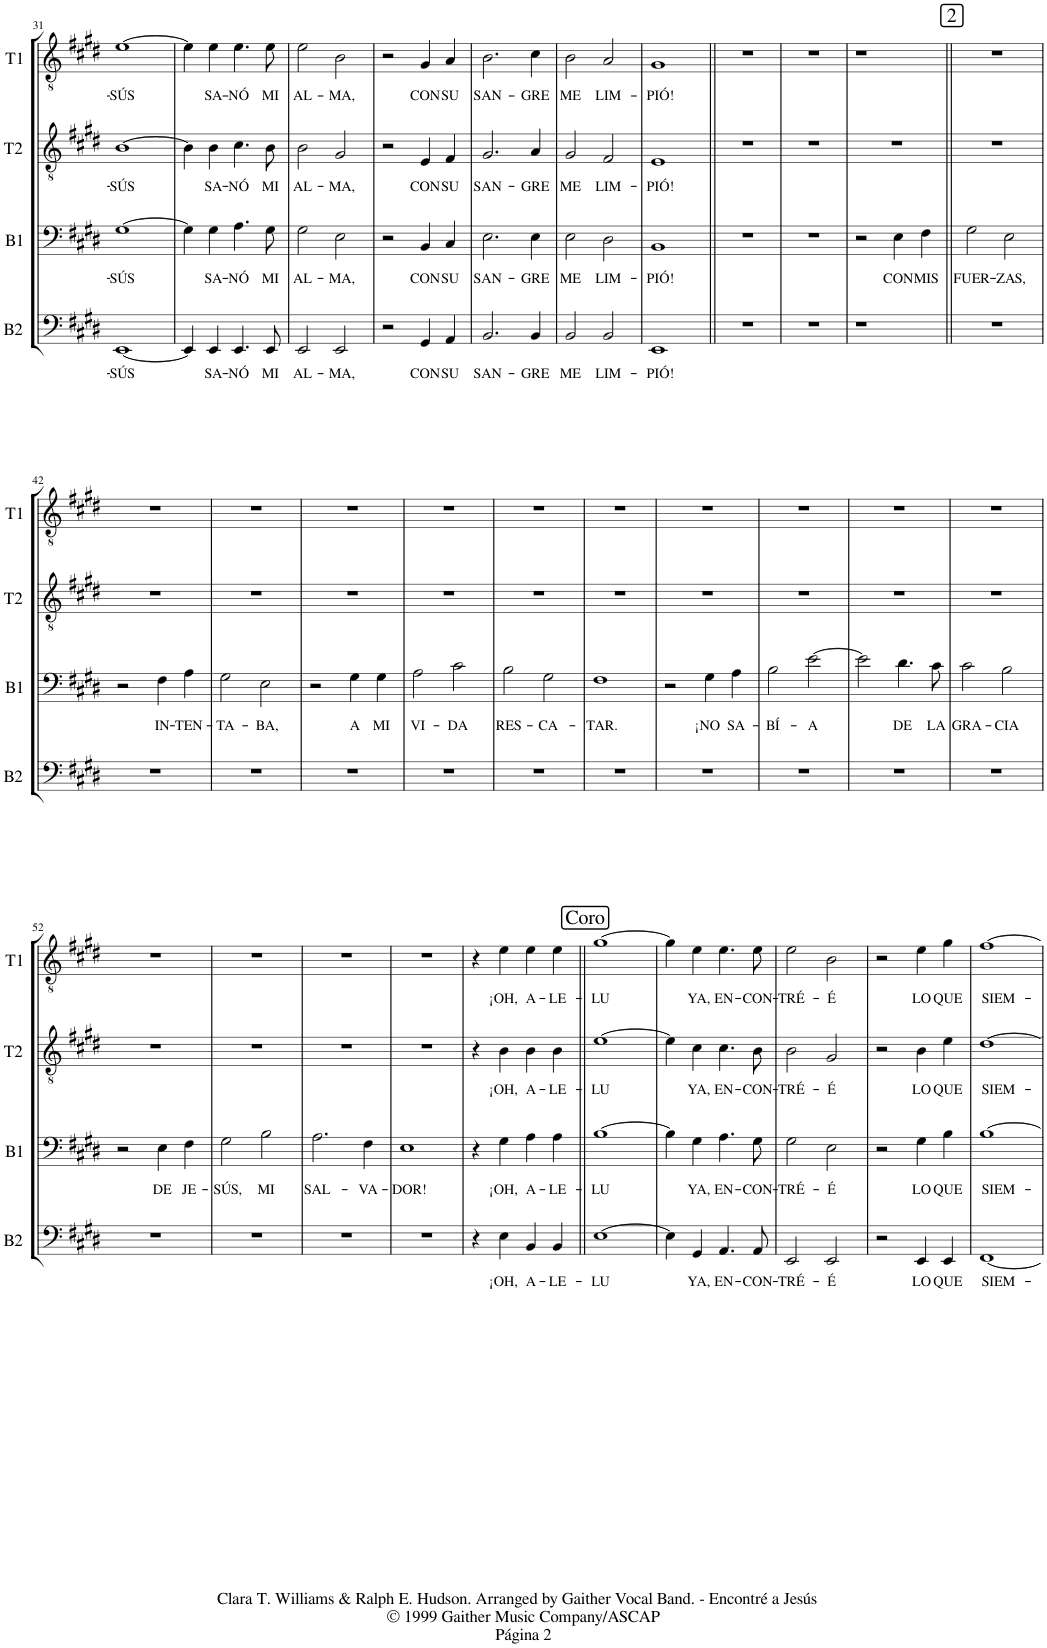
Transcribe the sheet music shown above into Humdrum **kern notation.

**kern	**text	**kern	**text	**kern	**text	**kern	**text
*part4	*part4	*part3	*part3	*part2	*part2	*part1	*part1
*staff4	*staff4	*staff3	*staff3	*staff2	*staff2	*staff1	*staff1
*I"Bajo	*	*I"Barítono	*	*I"2do Tenor	*	*I"1er Tenor	*
*I'B2	*	*I'B1	*	*I'T2	*	*I'T1	*
!!LO:PB:g=z
*clefF4	*	*clefF4	*	*clefGv2	*	*clefGv2	*
*	*	*Trd1c2	*	*Trd8c14	*	*Trd5c9	*
*k[f#c#g#d#]	*	*k[f#c#g#d#]	*	*k[f#c#g#d#]	*	*k[f#c#g#d#]	*
*M4/4	*	*M4/4	*	*M4/4	*	*M4/4	*
=31	=31	=31	=31	=31	=31	=31	=31
!	!LO:LY:b	!	!LO:LY:b	!	!LO:LY:b	!	!LO:LY:b
[1EE	-SÚS	[1G#	-SÚS	[1B	-SÚS	[1e	-SÚS
=32	=32	=32	=32	=32	=32	=32	=32
4EE/]	.	4G#\]	.	4B\]	.	4e\]	.
!	!LO:LY:b	!	!LO:LY:b	!	!LO:LY:b	!	!LO:LY:b
4EE/	SA-	4G#\	SA-	4B\	SA-	4e\	SA-
!	!LO:LY:b	!	!LO:LY:b	!	!LO:LY:b	!	!LO:LY:b
4.EE/	-NÓ	4.A\	-NÓ	4.c#\	-NÓ	4.e\	-NÓ
!	!LO:LY:b	!	!LO:LY:b	!	!LO:LY:b	!	!LO:LY:b
8EE/	MI	8G#\	MI	8B\	MI	8e\	MI
=33	=33	=33	=33	=33	=33	=33	=33
!	!LO:LY:b	!	!LO:LY:b	!	!LO:LY:b	!	!LO:LY:b
2EE/	AL-	2G#\	AL-	2B\	AL-	2e\	AL-
!	!LO:LY:b	!	!LO:LY:b	!	!LO:LY:b	!	!LO:LY:b
2EE/	-MA,	2E\	-MA,	2G#/	-MA,	2B\	-MA,
=34	=34	=34	=34	=34	=34	=34	=34
2r	.	2r	.	2r	.	2r	.
!	!LO:LY:b	!	!LO:LY:b	!	!LO:LY:b	!	!LO:LY:b
4GG#/	CON	4BB/	CON	4E/	CON	4G#/	CON
!	!LO:LY:b	!	!LO:LY:b	!	!LO:LY:b	!	!LO:LY:b
4AA/	SU	4C#/	SU	4F#/	SU	4A/	SU
=35	=35	=35	=35	=35	=35	=35	=35
!	!LO:LY:b	!	!LO:LY:b	!	!LO:LY:b	!	!LO:LY:b
2.BB/	SAN-	2.E\	SAN-	2.G#/	SAN-	2.B\	SAN-
!	!LO:LY:b	!	!LO:LY:b	!	!LO:LY:b	!	!LO:LY:b
4BB/	-GRE	4E\	-GRE	4A/	-GRE	4c#\	-GRE
=36	=36	=36	=36	=36	=36	=36	=36
!	!LO:LY:b	!	!LO:LY:b	!	!LO:LY:b	!	!LO:LY:b
2BB/	ME	2E\	ME	2G#/	ME	2B\	ME
!	!LO:LY:b	!	!LO:LY:b	!	!LO:LY:b	!	!LO:LY:b
2BB/	LIM-	2D#\	LIM-	2F#/	LIM-	2A/	LIM-
=37	=37	=37	=37	=37	=37	=37	=37
!	!LO:LY:b	!	!LO:LY:b	!	!LO:LY:b	!	!LO:LY:b
1EE	-PIÓ!	1BB	-PIÓ!	1E	-PIÓ!	1G#	-PIÓ!
=38||	=38||	=38||	=38||	=38||	=38||	=38||	=38||
1r	.	1r	.	1r	.	1r	.
=39	=39	=39	=39	=39	=39	=39	=39
1r	.	1r	.	1r	.	1r	.
=40	=40	=40	=40	=40	=40	=40	=40
1r	.	2r	.	1r	.	1r	.
!	!	!	!LO:LY:b	!	!	!	!
.	.	4E\	CON	.	.	.	.
!	!	!	!LO:LY:b	!	!	!	!
.	.	4F#\	MIS	.	.	.	.
!!LO:REH:place=s1:a:cj:fs=14:t=2
=41||	=41||	=41||	=41||	=41||	=41||	=41||	=41||
!	!	!	!LO:LY:b	!	!	!	!
1r	.	2G#\	FUER-	1r	.	1r	.
!	!	!	!LO:LY:b	!	!	!	!
.	.	2E\	-ZAS,	.	.	.	.
!!LO:LB:g=z
=42	=42	=42	=42	=42	=42	=42	=42
1r	.	2r	.	1r	.	1r	.
!	!	!	!LO:LY:b	!	!	!	!
.	.	4F#\	IN-	.	.	.	.
!	!	!	!LO:LY:b	!	!	!	!
.	.	4A\	-TEN-	.	.	.	.
=43	=43	=43	=43	=43	=43	=43	=43
!	!	!	!LO:LY:b	!	!	!	!
1r	.	2G#\	-TA-	1r	.	1r	.
!	!	!	!LO:LY:b	!	!	!	!
.	.	2E\	-BA,	.	.	.	.
=44	=44	=44	=44	=44	=44	=44	=44
1r	.	2r	.	1r	.	1r	.
!	!	!	!LO:LY:b	!	!	!	!
.	.	4G#\	A	.	.	.	.
!	!	!	!LO:LY:b	!	!	!	!
.	.	4G#\	MI	.	.	.	.
=45	=45	=45	=45	=45	=45	=45	=45
!	!	!	!LO:LY:b	!	!	!	!
1r	.	2A\	VI-	1r	.	1r	.
!	!	!	!LO:LY:b	!	!	!	!
.	.	2c#\	-DA	.	.	.	.
=46	=46	=46	=46	=46	=46	=46	=46
!	!	!	!LO:LY:b	!	!	!	!
1r	.	2B\	RES-	1r	.	1r	.
!	!	!	!LO:LY:b	!	!	!	!
.	.	2G#\	-CA-	.	.	.	.
=47	=47	=47	=47	=47	=47	=47	=47
!	!	!	!LO:LY:b	!	!	!	!
1r	.	1F#	-TAR.	1r	.	1r	.
=48	=48	=48	=48	=48	=48	=48	=48
1r	.	2r	.	1r	.	1r	.
!	!	!	!LO:LY:b	!	!	!	!
.	.	4G#\	¡NO	.	.	.	.
!	!	!	!LO:LY:b	!	!	!	!
.	.	4A\	SA-	.	.	.	.
=49	=49	=49	=49	=49	=49	=49	=49
!	!	!	!LO:LY:b	!	!	!	!
1r	.	2B\	-BÍ-	1r	.	1r	.
!	!	!	!LO:LY:b	!	!	!	!
.	.	[2e\	-A	.	.	.	.
=50	=50	=50	=50	=50	=50	=50	=50
1r	.	2e\]	.	1r	.	1r	.
!	!	!	!LO:LY:b	!	!	!	!
.	.	4.d#\	DE	.	.	.	.
!	!	!	!LO:LY:b	!	!	!	!
.	.	8c#\	LA	.	.	.	.
=51	=51	=51	=51	=51	=51	=51	=51
!	!	!	!LO:LY:b	!	!	!	!
1r	.	2c#\	GRA-	1r	.	1r	.
!	!	!	!LO:LY:b	!	!	!	!
.	.	2B\	-CIA	.	.	.	.
!!LO:LB:g=z
=52	=52	=52	=52	=52	=52	=52	=52
1r	.	2r	.	1r	.	1r	.
!	!	!	!LO:LY:b	!	!	!	!
.	.	4E\	DE	.	.	.	.
!	!	!	!LO:LY:b	!	!	!	!
.	.	4F#\	JE-	.	.	.	.
=53	=53	=53	=53	=53	=53	=53	=53
!	!	!	!LO:LY:b	!	!	!	!
1r	.	2G#\	-SÚS,	1r	.	1r	.
!	!	!	!LO:LY:b	!	!	!	!
.	.	2B\	MI	.	.	.	.
=54	=54	=54	=54	=54	=54	=54	=54
!	!	!	!LO:LY:b	!	!	!	!
1r	.	2.A\	SAL-	1r	.	1r	.
!	!	!	!LO:LY:b	!	!	!	!
.	.	4F#\	-VA-	.	.	.	.
=55	=55	=55	=55	=55	=55	=55	=55
!	!	!	!LO:LY:b	!	!	!	!
1r	.	1E	-DOR!	1r	.	1r	.
=56	=56	=56	=56	=56	=56	=56	=56
4r	.	4r	.	4r	.	4r	.
!	!LO:LY:b	!	!LO:LY:b	!	!LO:LY:b	!	!LO:LY:b
4E\	¡OH,	4G#\	¡OH,	4B\	¡OH,	4e\	¡OH,
!	!LO:LY:b	!	!LO:LY:b	!	!LO:LY:b	!	!LO:LY:b
4BB/	A-	4A\	A-	4B\	A-	4e\	A-
!	!LO:LY:b	!	!LO:LY:b	!	!LO:LY:b	!	!LO:LY:b
4BB/	-LE-	4A\	-LE-	4B\	-LE-	4e\	-LE-
!!LO:REH:place=s1:a:cj:fs=14:t=Coro
=57||	=57||	=57||	=57||	=57||	=57||	=57||	=57||
!	!LO:LY:b	!	!LO:LY:b	!	!LO:LY:b	!	!LO:LY:b
[1E	-LU	[1B	-LU	[1e	-LU	[1g#	-LU
=58	=58	=58	=58	=58	=58	=58	=58
4E\]	.	4B\]	.	4e\]	.	4g#\]	.
!	!LO:LY:b	!	!LO:LY:b	!	!LO:LY:b	!	!LO:LY:b
4GG#/	YA,	4G#\	YA,	4c#\	YA,	4e\	YA,
!	!LO:LY:b	!	!LO:LY:b	!	!LO:LY:b	!	!LO:LY:b
4.AA/	EN-	4.A\	EN-	4.c#\	EN-	4.e\	EN-
!	!LO:LY:b	!	!LO:LY:b	!	!LO:LY:b	!	!LO:LY:b
8AA/	-CON-	8G#\	-CON-	8B\	-CON-	8e\	-CON-
=59	=59	=59	=59	=59	=59	=59	=59
!	!LO:LY:b	!	!LO:LY:b	!	!LO:LY:b	!	!LO:LY:b
2EE/	-TRÉ-	2G#\	-TRÉ-	2B\	-TRÉ-	2e\	-TRÉ-
!	!LO:LY:b	!	!LO:LY:b	!	!LO:LY:b	!	!LO:LY:b
2EE/	-É	2E\	-É	2G#/	-É	2B\	-É
=60	=60	=60	=60	=60	=60	=60	=60
2r	.	2r	.	2r	.	2r	.
!	!LO:LY:b	!	!LO:LY:b	!	!LO:LY:b	!	!LO:LY:b
4EE/	LO	4G#\	LO	4B\	LO	4e\	LO
!	!LO:LY:b	!	!LO:LY:b	!	!LO:LY:b	!	!LO:LY:b
4EE/	QUE	4B\	QUE	4e\	QUE	4g#\	QUE
=61	=61	=61	=61	=61	=61	=61	=61
!	!LO:LY:b	!	!LO:LY:b	!	!LO:LY:b	!	!LO:LY:b
[1FF#	SIEM-	[1B	SIEM-	[1d#	SIEM-	[1f#	SIEM-
=	=	=	=	=	=	=	=
*-	*-	*-	*-	*-	*-	*-	*-
